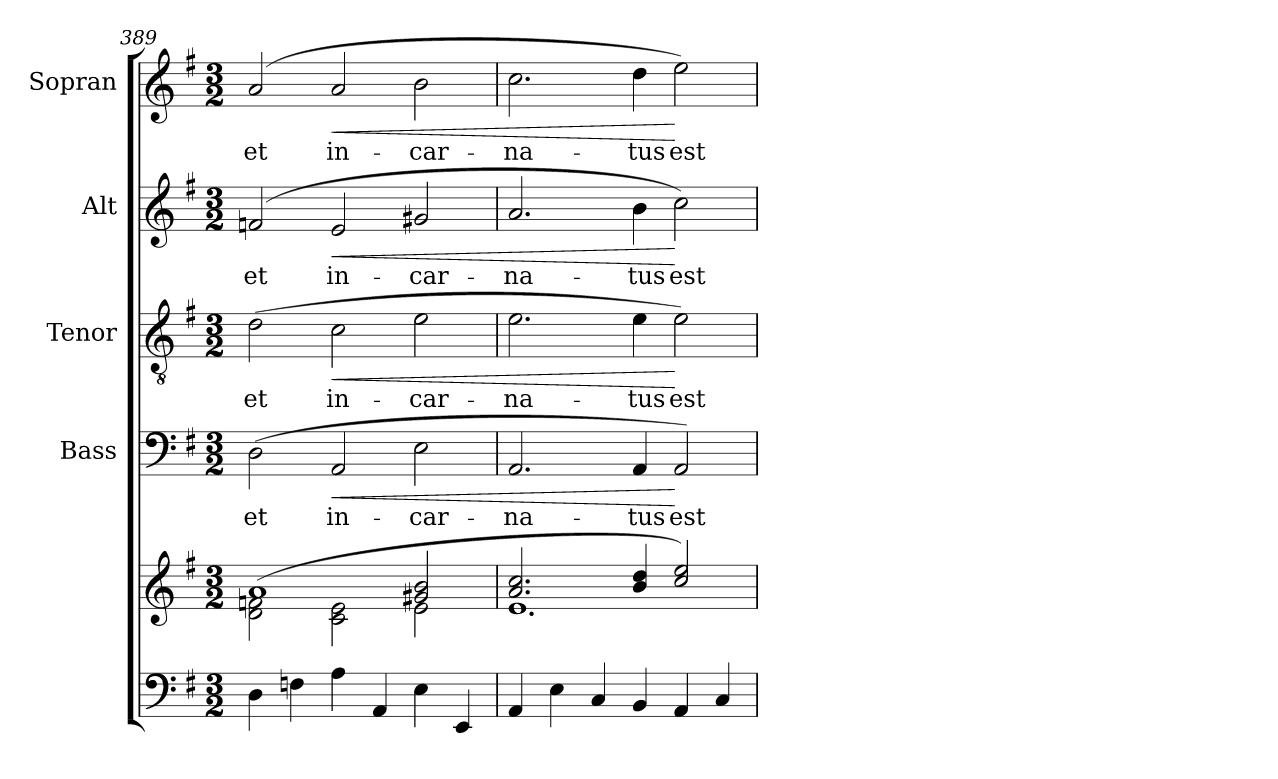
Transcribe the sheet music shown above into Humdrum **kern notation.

**kern	**kern	**kern	**text	**dynam	**kern	**text	**dynam	**kern	**text	**dynam	**kern	**text	**dynam
*part5	*part5	*part4	*part4	*part4	*part3	*part3	*part3	*part2	*part2	*part2	*part1	*part1	*part1
*staff6	*staff5	*staff4	*staff4	*staff4	*staff3	*staff3	*staff3	*staff2	*staff2	*staff2	*staff1	*staff1	*staff1
*	*	*I"Bass	*	*	*I"Tenor	*	*	*I"Alt	*	*	*I"Sopran	*	*
*	*	*I'B.	*	*	*I'T.	*	*	*I'A.	*	*	*I'S.	*	*
*clefF4	*clefG2	*clefF4	*	*	*clefGv2	*	*	*clefG2	*	*	*clefG2	*	*
*k[f#]	*k[f#]	*k[f#]	*	*	*k[f#]	*	*	*k[f#]	*	*	*k[f#]	*	*
*G:	*G:	*G:	*	*	*G:	*	*	*G:	*	*	*G:	*	*
*M3/2	*M3/2	*M3/2	*	*	*M3/2	*	*	*M3/2	*	*	*M3/2	*	*
=389	=389	=389	=389	=389	=389	=389	=389	=389	=389	=389	=389	=389	=389
*	*^	*	*	*	*	*	*	*	*	*	*	*	*
!	!	!	!	!LO:LY:b	!	!	!LO:LY:b	!	!	!LO:LY:b	!	!	!LO:LY:b	!
4D\	(>1a	2d\ 2fn\	(>2D\	et	.	(>2d\	et	.	(2fn/	et	.	(2a/	et	.
4Fn\	.	.	.	.	.	.	.	.	.	.	.	.	.	.
!	!	!	!	!LO:LY:b	!LO:HP:b	!	!LO:LY:b	!LO:HP:b	!	!LO:LY:b	!LO:HP:b	!	!LO:LY:b	!LO:HP:b
4A\	.	2c\ 2e\	2AA/	in-	<	2c\	in-	<	2e/	in-	<	2a/	in-	<
4AA/	.	.	.	.	.	.	.	.	.	.	.	.	.	.
!	!	!	!	!LO:LY:b	!	!	!LO:LY:b	!	!	!LO:LY:b	!	!	!LO:LY:b	!
4E\	2g#X/ 2b/	2e\	2E\	-car-	.	2e\	-car-	.	2g#X/	-car-	.	2b\	-car-	.
4EE/	.	.	.	.	.	.	.	.	.	.	.	.	.	.
=390	=390	=390	=390	=390	=390	=390	=390	=390	=390	=390	=390	=390	=390	=390
!	!	!	!	!LO:LY:b	!	!	!LO:LY:b	!	!	!LO:LY:b	!	!	!LO:LY:b	!
4AA/	2.a/ 2.cc/	1.e	2.AA/	-na-	.	2.e\	-na-	.	2.a/	-na-	.	2.cc\	-na-	.
4E\	.	.	.	.	.	.	.	.	.	.	.	.	.	.
4C/	.	.	.	.	.	.	.	.	.	.	.	.	.	.
!	!	!	!	!LO:LY:b	!	!	!LO:LY:b	!	!	!LO:LY:b	!	!	!LO:LY:b	!
4BB/	4b/ 4dd/	.	4AA/	-tus	.	4e\	-tus	.	4b\	-tus	.	4dd\	-tus	.
!	!	!	!	!LO:LY:b	!	!	!LO:LY:b	!	!	!LO:LY:b	!	!	!LO:LY:b	!
4AA/	2cc/ 2ee/)	.	2AA/)	est	[	2e\)	est	[	2cc\)	est	[	2ee\)	est	[
4C/	.	.	.	.	.	.	.	.	.	.	.	.	.	.
*	*v	*v	*	*	*	*	*	*	*	*	*	*	*	*
=	=	=	=	=	=	=	=	=	=	=	=	=	=
*-	*-	*-	*-	*-	*-	*-	*-	*-	*-	*-	*-	*-	*-
